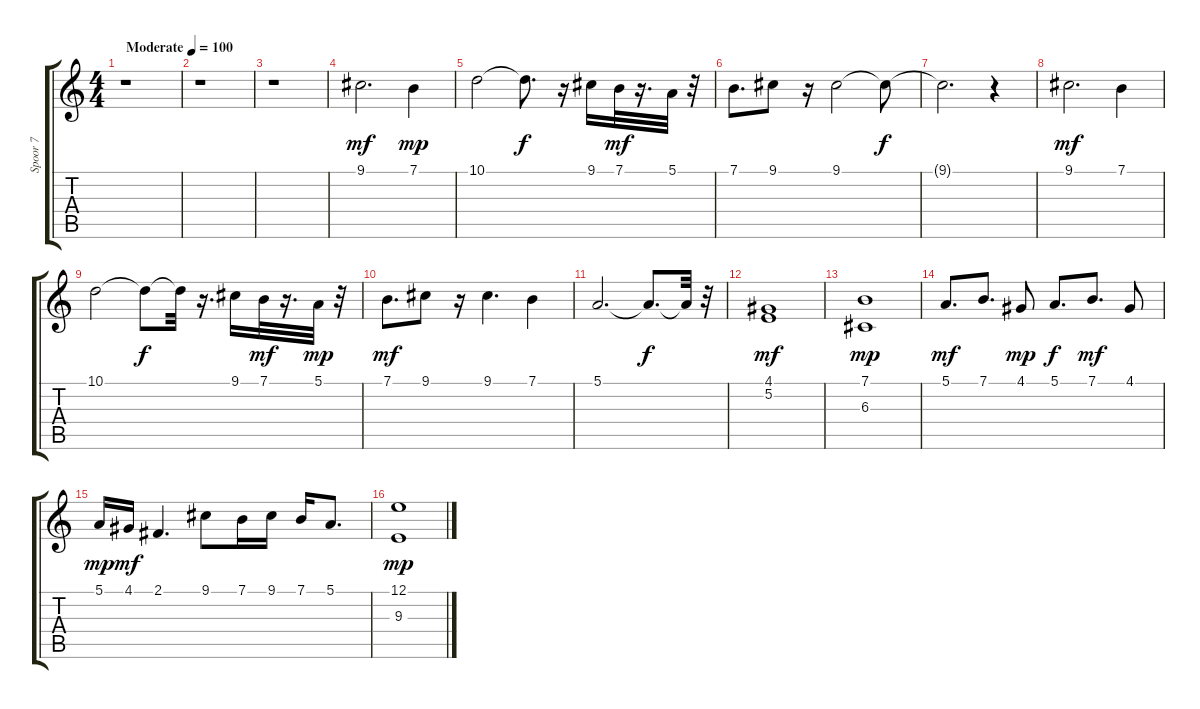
\track ("Spoor 7" "Spoor 7") {instrument choiraahs}
\staff {score tabs}
\tuning (E4 B3 G3 D3 A2 E2) {hide}
\ts (4 4)
\tempo (100 "Moderate")
\clef g2
\ks c
r.1{dy mf instrument choiraahs} |
r.1 |
r.1 |
9.1.2{d} 7.1.4{dy mp} |
10.1.2 10.1{t}.8{d dy f} r.16 9.1.16 7.1.32{dy mf} r.16{d} 5.1.32 r.32 |
7.1.8{d} 9.1.8 r.16 9.1.2 9.1{t}.8{dy f} |
9.1{t}.2{d} r.4 |
9.1.2{d dy mf} 7.1.4 |
10.1.2 10.1{t}.8{dy f} 10.1{t}.32 r.16{d} 9.1.16 7.1.32{dy mf} r.16{d} 5.1.32{dy mp} r.32 |
7.1.8{d dy mf} 9.1.8 r.16 9.1.4{d} 7.1.4 |
5.1.2{d} 5.1{t}.8{d dy f} 5.1{t}.32 r.32 |
(4.1 5.2).1{dy mf} |
(7.1 6.3).1{dy mp} |
5.1.8{d dy mf} 7.1.8{d} 4.1.8{dy mp} 5.1.8{d dy f} 7.1.8{d dy mf} 4.1.8 |
5.1.16{dy mp} 4.1.16{dy mf} 2.1.4{d} 9.1.8 7.1.16 9.1.16 7.1.16 5.1.8{d} |
(12.1 9.3).1{dy mp}
